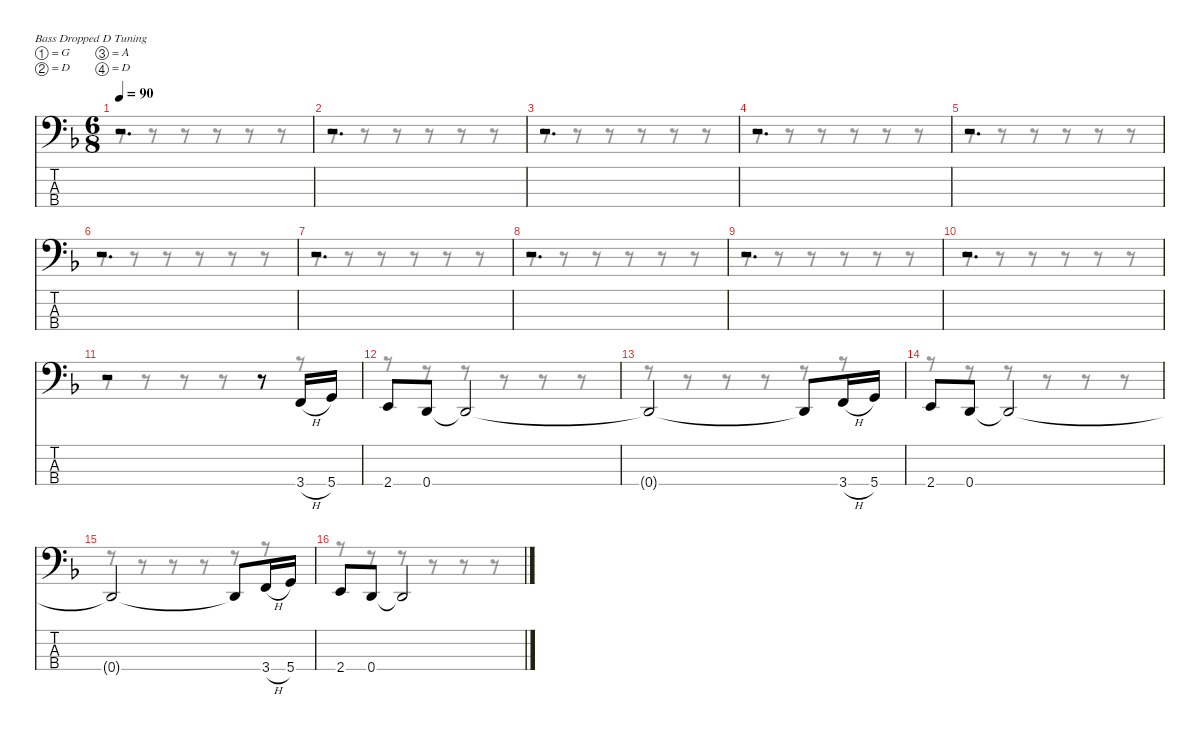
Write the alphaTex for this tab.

\defaultSystemsLayout 4
\hideDynamics
\bracketExtendMode nobrackets
\singleTrackTrackNamePolicy hidden
\multiTrackTrackNamePolicy hidden
\otherSystemsTrackNameOrientation horizontal
\track ("M. Mendez" "el.bs.") {instrument electricbassfinger}
\staff {score tabs}
\tuning (G2 D2 A1 D1)
\voice
\ts (6 8)
\tempo 90
\clef f4
\ks dminor
r.2{d dy f beam Up} |
r.2{d beam Up} |
r.2{d beam Up} |
r.2{d beam Up} |
r.2{d beam Up} |
r.2{d beam Up} |
r.2{d beam Up} |
r.2{d beam Up} |
r.2{d beam Up} |
r.2{d beam Up} |
r.2{beam Up} r.8{beam Up} 3.4{h acc forcenatural}.16{beam Up} 5.4{acc forcenatural}.16{beam Up} |
2.4{acc forcenatural}.8{beam Up} 0.4{acc forcenatural}.8{beam Up} 0.4{t acc forcenatural}.2{beam Up} |
0.4{t acc forcenatural}.2{beam Up} 0.4{t acc forcenatural}.8{beam Up} 3.4{h acc forcenatural}.16{beam Up} 5.4{acc forcenatural}.16{beam Up} |
2.4{acc forcenatural}.8{beam Up} 0.4{acc forcenatural}.8{beam Up} 0.4{t acc forcenatural}.2{beam Up} |
0.4{t acc forcenatural}.2{beam Up} 0.4{t acc forcenatural}.8{beam Up} 3.4{h acc forcenatural}.16{beam Up} 5.4{acc forcenatural}.16{beam Up} |
2.4{acc forcenatural}.8{beam Up} 0.4{acc forcenatural}.8{beam Up} 0.4{t acc forcenatural}.2{beam Up}
\voice
\clef f4
\ottava regular
\simile none
\ks dminor
r.8{dy mf beam Down} r.8{beam Down} r.8{beam Down} r.8{beam Down} r.8{beam Down} r.8{beam Down} |
r.8{beam Down} r.8{beam Down} r.8{beam Down} r.8{beam Down} r.8{beam Down} r.8{beam Down} |
r.8{beam Down} r.8{beam Down} r.8{beam Down} r.8{beam Down} r.8{beam Down} r.8{beam Down} |
r.8{beam Down} r.8{beam Down} r.8{beam Down} r.8{beam Down} r.8{beam Down} r.8{beam Down} |
r.8{beam Down} r.8{beam Down} r.8{beam Down} r.8{beam Down} r.8{beam Down} r.8{beam Down} |
r.8{beam Down} r.8{beam Down} r.8{beam Down} r.8{beam Down} r.8{beam Down} r.8{beam Down} |
r.8{beam Down} r.8{beam Down} r.8{beam Down} r.8{beam Down} r.8{beam Down} r.8{beam Down} |
r.8{beam Down} r.8{beam Down} r.8{beam Down} r.8{beam Down} r.8{beam Down} r.8{beam Down} |
r.8{beam Down} r.8{beam Down} r.8{beam Down} r.8{beam Down} r.8{beam Down} r.8{beam Down} |
r.8{beam Down} r.8{beam Down} r.8{beam Down} r.8{beam Down} r.8{beam Down} r.8{beam Down} |
r.8{beam Down} r.8{beam Down} r.8{beam Down} r.8{beam Down} r.8{beam Down} r.8{beam Down} |
r.8{beam Down} r.8{beam Down} r.8{beam Down} r.8{beam Down} r.8{beam Down} r.8{beam Down} |
r.8{beam Down} r.8{beam Down} r.8{beam Down} r.8{beam Down} r.8{beam Down} r.8{beam Down} |
r.8{beam Down} r.8{beam Down} r.8{beam Down} r.8{beam Down} r.8{beam Down} r.8{beam Down} |
r.8{beam Down} r.8{beam Down} r.8{beam Down} r.8{beam Down} r.8{beam Down} r.8{beam Down} |
r.8{beam Down} r.8{beam Down} r.8{beam Down} r.8{beam Down} r.8{beam Down} r.8{beam Down}
